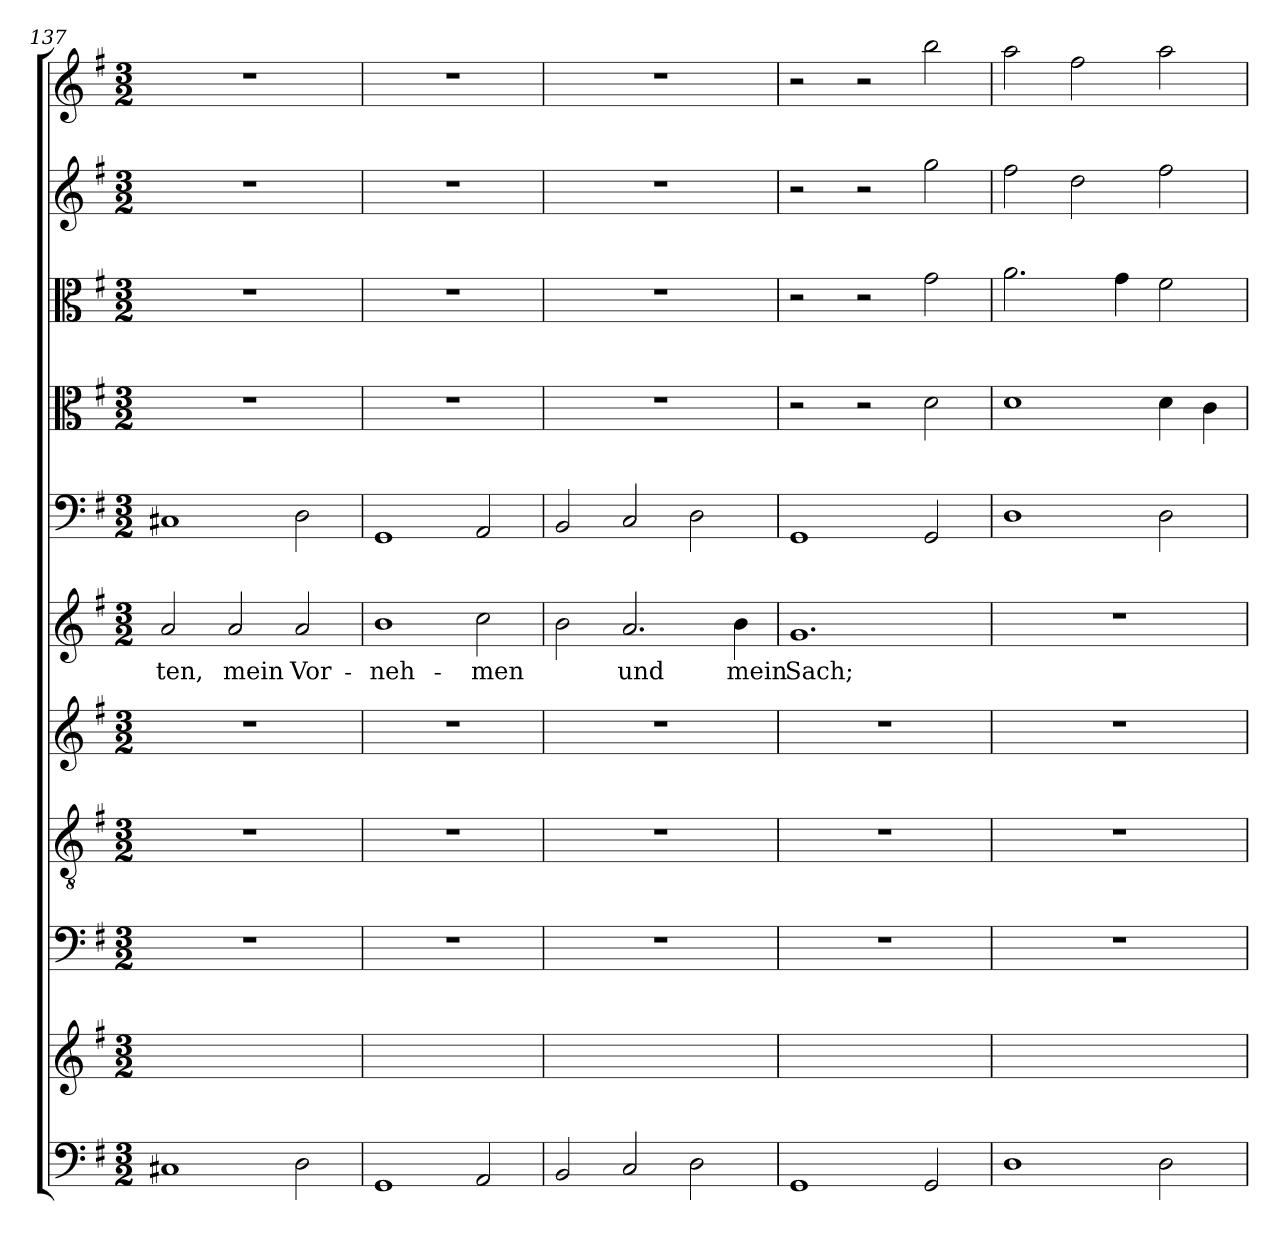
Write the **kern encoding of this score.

**kern	**kern	**kern	**kern	**kern	**kern	**text	**kern	**kern	**kern	**kern	**kern
*part11	*part10	*part9	*part8	*part7	*part6	*part6	*part5	*part4	*part3	*part2	*part1
*staff11	*staff10	*staff9	*staff8	*staff7	*staff6	*staff6	*staff5	*staff4	*staff3	*staff2	*staff1
*clefF4	*clefG2	*clefF4	*clefGv2	*clefG2	*clefG2	*	*clefF4	*clefC3	*clefC3	*clefG2	*clefG2
*k[f#]	*k[f#]	*k[f#]	*k[f#]	*k[f#]	*k[f#]	*	*k[f#]	*k[f#]	*k[f#]	*k[f#]	*k[f#]
*G:	*G:	*G:	*G:	*G:	*G:	*	*G:	*G:	*G:	*G:	*G:
*M3/2	*M3/2	*M3/2	*M3/2	*M3/2	*M3/2	*	*M3/2	*M3/2	*M3/2	*M3/2	*M3/2
=137	=137	=137	=137	=137	=137	=137	=137	=137	=137	=137	=137
!	!	!	!	!	!	!LO:LY:b	!	!	!	!	!
1C#X	1.ryy	1.r	1.r	1.r	2a/	-ten,	1C#X	1.r	1.r	1.r	1.r
!	!	!	!	!	!	!LO:LY:b	!	!	!	!	!
.	.	.	.	.	2a/	mein	.	.	.	.	.
!	!	!	!	!	!	!LO:LY:b	!	!	!	!	!
2D\	.	.	.	.	2a/	Vor-	2D\	.	.	.	.
=138	=138	=138	=138	=138	=138	=138	=138	=138	=138	=138	=138
!	!	!	!	!	!	!LO:LY:b	!	!	!	!	!
1GG	1.ryy	1.r	1.r	1.r	1b	-neh-	1GG	1.r	1.r	1.r	1.r
!	!	!	!	!	!	!LO:LY:b	!	!	!	!	!
2AA/	.	.	.	.	2cc\	-men	2AA/	.	.	.	.
=139	=139	=139	=139	=139	=139	=139	=139	=139	=139	=139	=139
2BB/	1.ryy	1.r	1.r	1.r	2b\	.	2BB/	1.r	1.r	1.r	1.r
!	!	!	!	!	!	!LO:LY:b	!	!	!	!	!
2C/	.	.	.	.	2.a/	und	2C/	.	.	.	.
2D\	.	.	.	.	.	.	2D\	.	.	.	.
!	!	!	!	!	!	!LO:LY:b	!	!	!	!	!
.	.	.	.	.	4b\	mein	.	.	.	.	.
=140	=140	=140	=140	=140	=140	=140	=140	=140	=140	=140	=140
!	!	!	!	!	!	!LO:LY:b	!	!	!	!	!
1GG	1.ryy	1.r	1.r	1.r	1.g	Sach;	1GG	2r	2r	2r	2r
.	.	.	.	.	.	.	.	2r	2r	2r	2r
2GG/	.	.	.	.	.	.	2GG/	2d\	2g\	2gg\	2bb\
=141	=141	=141	=141	=141	=141	=141	=141	=141	=141	=141	=141
1D	1.ryy	1.r	1.r	1.r	1.r	.	1D	1d	2.a\	2ff#\	2aa\
.	.	.	.	.	.	.	.	.	.	2dd\	2ff#\
.	.	.	.	.	.	.	.	.	4g\	.	.
2D\	.	.	.	.	.	.	2D\	4d\	2f#\	2ff#\	2aa\
.	.	.	.	.	.	.	.	4c\	.	.	.
=	=	=	=	=	=	=	=	=	=	=	=
*-	*-	*-	*-	*-	*-	*-	*-	*-	*-	*-	*-
